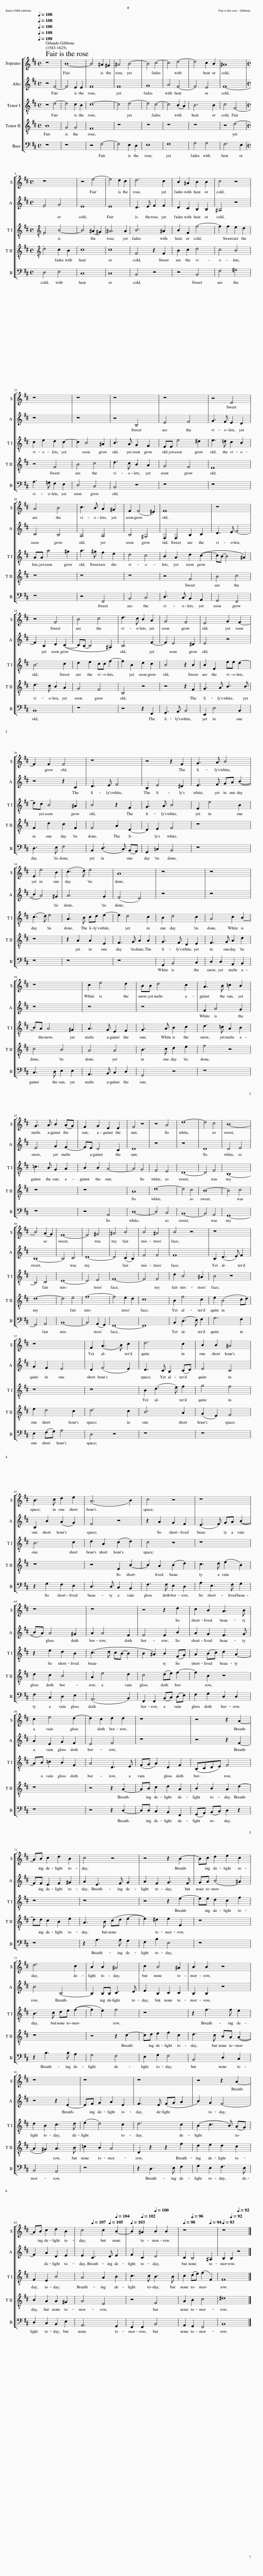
X:1
%%score [ 1 2 3 4 5 ]
L:1/8
Q:1/4=108
M:4/4
I:linebreak $
K:D
V:1 treble
V:2 treble
V:3 treble-8
V:4 treble-8
V:5 bass
V:1
 z8 | B8- | B4 ^A2 ^G2 | ^A4 B4- | B4 c4- | %5
 c4 d4- | d4 c2 B2 | ^A8 |$[M:4/4] z8 | z4 e4- | %10
 e4 d2 c2 | d6 c2 | B2 ^A2 B2 B2 | c4 z4 |$ z8 | %15
 z8 | z8 | z8 | z4 E4 |$ A4 B4 | %20
 c3 B A2 ^G2 | F2 (F4 ^E2) | F8 | z8 |$ z4 F4 | %25
 B4 c4 | d3 c B2 A2 | G4 F4 | E4 G2 F2- |$ F2 F2 F4 | %30
 z8 | z4 z2 F2 | G3 A B4 |$ E2 e4 B2 | (c3 d) e4 | %35
 A8 | z8 | z8 |$ z8 | c2 e4 d2 | %40
 BB d4 c2 | A3 B =c2 B2 |$ G3 A B2 (AG) | F2 G2 E2 E2 | F4 z4 | %45
 z4 A4 | d8- | d4 c4 | B8- |$ B4 (A2 G2) | %50
 F8- | F4 ^G4 | ^A4 B4 | B4 ^A4 | B4 z4 | %55
 z8 |$ z8 | F2 (A3 B) c2 | d6 c2 | B2 B2 ^A4 |$ %60
 B3 c d2 e2 | (A6 B2) | c4 z4 | z8 |$ z8 | %65
 z8 | z4 z2 d2 | c2 B2 A3 B |$ c2 e4 d2- | d2 c2 d2 d2 | %70
 z8 | z4 z2 A2- |$ AB c2 d2 B2 | c4 z4 | z4 z2 B2- | %75
 Bc d2 e2 c2 |$ d6 c2 | B2 B2 ^A4 | c2 B4 ^A2 | B2 B2 z4 |$ %80
 z8 | z8 | z8 | z4 z2 A2- |$ AB c2 d2 B2 | %85
 c4 c2[Q:1/4=104] B2-[Q:1/4=107][Q:1/4=105] |[Q:1/4=103] B2[Q:1/4=102] ^A2[Q:1/4=100] B2 B2 |[Q:1/4=98] z8[Q:1/4=96][Q:1/4=94] |[Q:1/4=93] z8[Q:1/4=92][Q:1/4=92] |] %89
V:2
 z4 F4- | F4 E2 E2 | F8 | F8 | G8 | %5
 A4 F4- | F4 E4 | F8- |$[M:4/4] F4 G4 | E8 | %10
 E8 | D3 E F2 F2 | D2 C2 B,2 B,2 | ^A,4 z4 |$ z8 | %15
 z8 | z4 B,4 | E4 F4 | G3 F E2 D2 |$ C4 B,4 | %20
 A,4 A,4 | B,4 ^G,4 | F,2 F,2 B,2 C2 | D3 E F4- |$ F2 B,2 D2 (C2- | %25
 CB,- B,4 ^A,2) | B,6 F2- | F2 E4 ^D2 | E4 z4 |$ z4 z2 C2 | %30
 D3 E F4 | B,2 E4 ^D2 | E3 F GA (B2- |$ B2 A4) ^G2 | A6 G2 | %35
 (F4 E4) | z8 | z8 |$ z8 | z8 | %40
 z8 | F2 A4 G2 |$ E4 G2 F2- | FE D4 C2 | D8 | %45
 z8 | z8 | D8 | D4 E4 |$ B,8- | %50
 B,4 C4 | D8- | D4 (C2 B,2) | F4 F4 | F8 | %55
 B,2 (D3 E) F2 |$ G2 F2 E4 | D2 (F4 E2) | D3 C B,2 (CD) | E4 C4 |$ %60
 B,2 B2 (A2 G2) | F4 z4 | z2 A2 G2 F2 | (E3 F) GA (B2- |$ BA) A4 ^G2 | %65
 A2 A4 F2 | F4 F2 B2 | A2 G2 F3 G |$ A2 E2 G2 F2 | E4 F4 | %70
 z8 | z4 z2 F2- |$ FF E2 F2 ^G2 | A2 E3 F G2 | A2 F2 G3 F | %75
 GA (B4 ^A2) |$ B4 B,4- | B,2 B,B, C3 D | E2 B,2 C2 C2 | B,2 B,2 z4 |$ %80
 z4 z2 E2- | EF G2 A2 E2 | F3 E (FG A2 | B2) G2 F4- |$ F2 A2 D2 E2 | %85
 E2 C3 D E2 | F2 C2 D4 | C2 B,4 ^A,2 | B,2 B,2 z4 |] %89
V:3
 z4 d4- | d4 c2 B2 | c8- | c4 d4- | d4 c4- | %5
 c4 (B2 A2) | B6 B2 | c4 F4- |$[M:4/4][K:treble-8] F4 B4- | B4 (^A2 ^G2) | %10
 ^A6 A2 | B6 ^A2 | B2 F2 f4- | f2 f2 e2 d2 |$ c2 e2 d2 c2- | %15
 c2 B4 ^A2 | B3 A G2 F2 | EE e4 ^d2 | e3 =d c2 B2 |$ AA a4 ^g2 | %20
 a3 ^g f2 e2 | d4 c4 | B2 A2 d2 (c2- | cB- B4 ^A2) |$ B6 c2 | %25
 d2 e2 cc f2- | f2 B2 d2 c2 | B4 z2 B2 | B2 E2 ee d2- |$ dc B4 ^A2 | %30
 B4 z2 F2 | G3 A B4 | E2 e4 B2 |$ (c3 d) e4 | A3 B cd e2- | %35
 e2 d4 c2 | B2 d4 c2 | A4 c2 B2- |$ BA A4 ^G2 | A3 G E2 F2 | %40
 G3 A B2 c2 | d3 =c A2 B2 |$ =c3 B G2 A2 | B2 B2 A4- | A4 G4 | %45
 F4 E4 | D8- | D4 F4 | B,8- |$ B,4 C4 | %50
 D8- | D4 E4 | F8- | F4 F4 | d2 B4 ^A2 | %55
 B4 z4 |$ z8 | z8 | B2 (d3 e) f2 | g4 f4 |$ %60
 B6 c2 | d2 A2 (c2 d2) | c4 z4 | z8 |$ z2 e2 d2 B2 | %65
 (c3 d cB- B2 | B2 ^A2) B2 (FG) | A2 (Bc) d2 A2- |$ AB =c2 B2 F2 | A4 D3 E | %70
 (FG A2) D2 F2 | (B,CDE) F4 |$ z8 | z8 | z4 z2 e2- | %75
 ee d2 c2 f2 |$ B3 c de (f2- | f2 e2) f4 | z8 | z2 f3 f e2 |$ %80
 d2 B2 c3 d | (e2 d4) c2 | d6 c2 | (B2 c3 B) (AG) |$ F2 E2 B4 | %85
 A4 A2 B2 | c3 c B3 B | c2 (de) (f2 F2) | F8 |] %89
V:4
 B8 | G4 G4 | F8 | z8 | z8 | %5
 z8 | z8 | z4 d4- |$[M:4/4][K:treble-8] d4 c2 B2 | c8 | %10
 c8 | F4 z2 F2 | B2 c2 d4 | c4 B4 |$ z4 F4 | %15
 B4 c4 | d3 c B2 A2 | G4 F4 | E8 |$ z8 | %20
 z8 | z8 | z4 F4 | B4 c4 |$ d3 c B2 A2 | %25
 G4 F4 | B,4 z4 | z4 z2 F2 | G3 A B3 B |$ F2 d2 c2 F2 | %30
 F4 A2 D2- | D2 E2 F4 | z8 |$ z8 | z2 A2 A2 E2 | %35
 F3 G A2 A2 | G3 F D2 E2 | F3 G A2 d2 |$ c4 B4 | A4 A4 | %40
 B3 c d2 e2 | f4 z4 |$ z8 | z8 | A8 | %45
 d8- | d4 c4 | B8- | B4 c4 |$ d8- | %50
 d4 e4 | f8- | f4 e2 d2 | c8 | B2 f4 c2 | %55
 e2 (B4 cd) |$ e2 d4 c2 | d6 c2 | B6 A2 | (G2 E2) F4 |$ %60
 z8 | z4 E2 B2- | B2 A2 (B2 d2) | c3 d (e2 B2) |$ d2 c2 B4 | %65
 A2 e4 d2 | c4 (de) f2- | f2 B2 z4 |$ z8 | z4 z2 A2- | %70
 AB c2 d2 A2 | B2 B2 A2 d2- |$ dd c2 B2 e2 | A3 B (cd e2- | e2) ^d2 e2 E2 | %75
 z8 |$ z8 | z4 z2 c2- | cd e2 f2 c2 | d3 c BA (A2- |$ %80
 A2 ^G2) A3 B | =c2 B2 A4 | D2 z2 z2 f2 | d2 e2 d2 c2 |$ B2 A2 A2 ^G2 | %85
 A4 E4 | z4 F4 | A2 B2 c4 | ^d8 |] %89
V:5
 z8 | z8 | z4 F,4- | F,4 E,2 D,2 | E,8 | %5
 F,8 | G,4 G,4 | F,6 E,2 |$[M:4/4] D,4 E,4 | C,8 | %10
 C,8 | B,,4 z4 | z4 B,,4 | F,4 ^G,4 |$ A,3 =G, F,2 E,2 | %15
 D,4 C,4 | B,,4 z4 | z8 | z8 |$ z8 | %20
 z4 F,,4 | B,,4 C,4 | D,3 C, B,,2 A,,2 | G,,4 F,,4 |$ B,,8 | %25
 z8 | z4 z2 F,,2 | G,,3 A,, B,,4 | E,,2 E,4 B,,2 |$ D,3 E, F,4 | %30
 B,,2 (D,3 C,) (B,,A,,) | G,,2 =C,2 B,,4 | z8 |$ z8 | z8 | %35
 z8 | G,,2 B,,4 C,2 | D,2 D,2 A,,2 B,,2 |$ C,3 D, E,2 E,2 | A,,3 B,, C,2 D,2 | %40
 G,,4 z4 | z8 |$ z8 | z4 A,,4 | D,8- | %45
 D,4 C,4 | B,,8- | B,,4 A,,4 | G,,8- |$ G,,4 A,,4 | %50
 B,,8- | B,,4 (A,,2 G,,2) | F,,8- | F,,8 | B,,2 (D,3 E,) F,2 | %55
 G,6 F,2 |$ E,2 (F,G,) A,4 | D,4 z4 | z8 | z8 |$ %60
 z2 G,2 F,2 E,2 | D,3 D, C,2 B,,2 | F,3 F, E,2 D,2 | A,2 E,3 F, G,2 |$ F,2 C,2 D,2 E,2 | %65
 (A,,6 B,,2) | F,,2 F,,2 (B,,C,) (D,E,) | F,2 G,2 D,2 D,2 |$ z8 | z4 z2 D,2- | %70
 D,D, C,2 B,,2 F,,2 | (G,,A,,) (B,,C,) D,2 z2 |$ z8 | z2 A,3 A, G,2 | F,2 B,2 E,4 | %75
 z8 |$ z2 B,3 B, A,2 | G,4 F,4 | E,2 G,2 F,4 | B,,4 D,2 C,2 |$ %80
 B,,4 A,,4 | z8 | z2 D,3 E, F,2 | G,2 E,2 F,3 E, |$ D,2 C,2 B,,2 E,2 | %85
 A,,6 G,,2 | F,,2 F,,2 B,,4 | A,,2 G,,2 F,,4 | B,,8 |] %89
